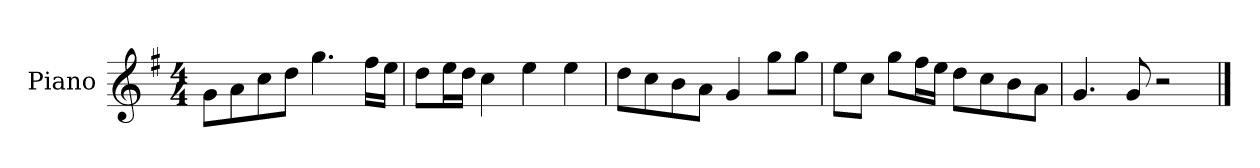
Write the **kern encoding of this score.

**kern
*part1
*staff1
*I"Piano
*I'P-no
*clefG2
*k[f#]
*M4/4
*MM90
=1
8g\L
8a\
8cc\
8dd\J
4.gg\
16ff#\LL
16ee\JJ
=2
8dd\L
16ee\L
16dd\JJ
4cc\
4ee\
4ee\
=3
8dd\L
8cc\
8b\
8a\J
4g/
8gg\L
8gg\J
=4
8ee\L
8cc\J
8gg\L
16ff#\L
16ee\JJ
8dd\L
8cc\
8b\
8a\J
=5
4.g/
8g/
2r
==
*-
